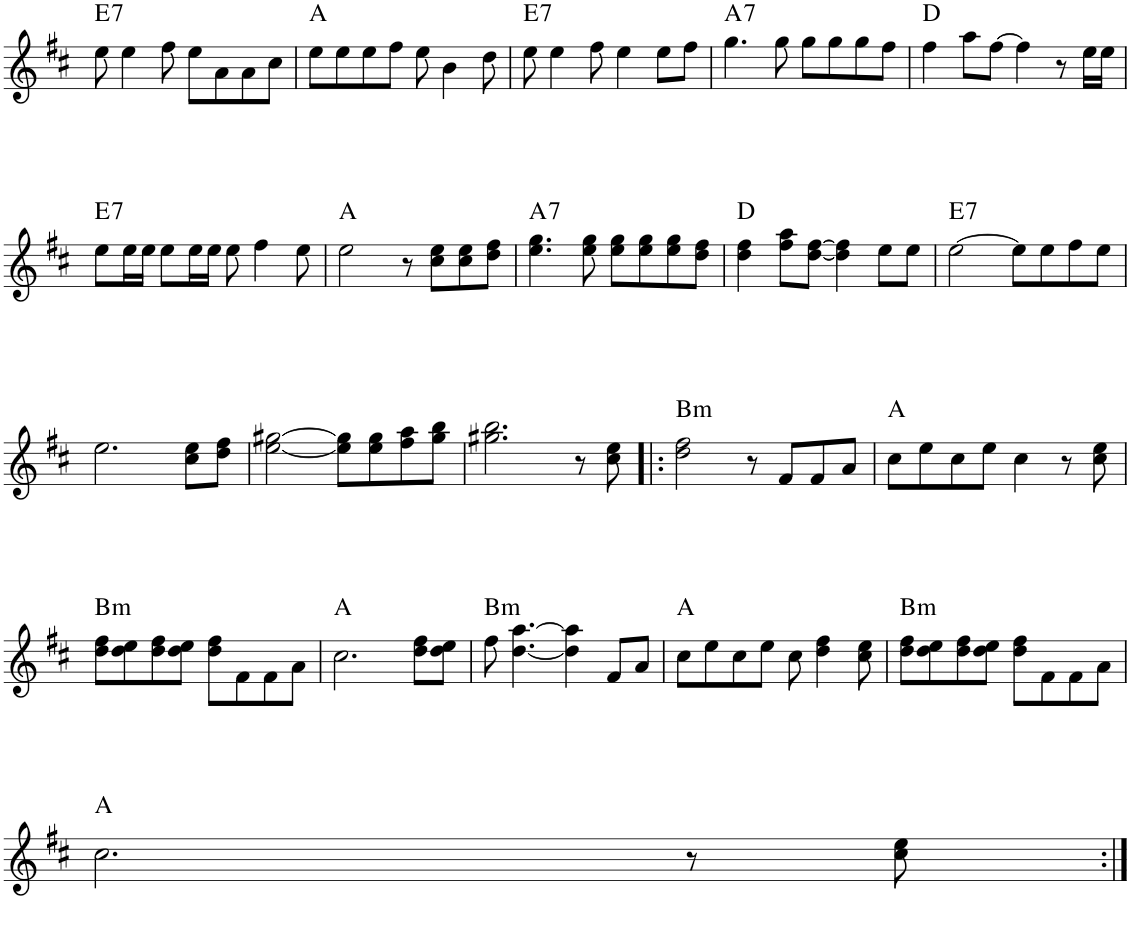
**kern	**harte
*part1	*part1
*staff1	*
*I"Piano	*
*I'Pno.	*
!!LO:PB:g=z
*clefG2	*
*k[f#c#]	*
*M4/4	*
=81	=81
!	!LO:H:kt=7
8ee\	E:7
4ee\	.
8ff#\	.
8ee\L	.
8a\	.
8a\	.
8cc#\J	.
=82	=82
8ee\L	A:maj
8ee\	.
8ee\	.
8ff#\J	.
8ee\	.
4b\	.
8dd\	.
=83	=83
!	!LO:H:kt=7
8ee\	E:7
4ee\	.
8ff#\	.
4ee\	.
8ee\L	.
8ff#\J	.
=84	=84
!	!LO:H:kt=7
4.gg\	A:7
8gg\	.
8gg\L	.
8gg\	.
8gg\	.
8ff#\J	.
=85	=85
4ff#\	D:maj
8aa\L	.
[8ff#\J	.
4ff#\]	.
8r	.
16ee\LL	.
16ee\JJ	.
!!LO:LB:g=z
=86	=86
!	!LO:H:kt=7
8ee\L	E:7
16ee\L	.
16ee\JJ	.
8ee\L	.
16ee\L	.
16ee\JJ	.
8ee\	.
4ff#\	.
8ee\	.
=87	=87
2ee\	A:maj
8r	.
8cc#\ 8ee\L	.
8cc#\ 8ee\	.
8dd\ 8ff#\J	.
=88	=88
!	!LO:H:kt=7
4.ee\ 4.gg\	A:7
8ee\ 8gg\	.
8ee\ 8gg\L	.
8ee\ 8gg\	.
8ee\ 8gg\	.
8dd\ 8ff#\J	.
=89	=89
4dd\ 4ff#\	D:maj
8ff#\ 8aa\L	.
[8dd\ [8ff#\J	.
4dd\] 4ff#\]	.
8ee\L	.
8ee\J	.
=90	=90
!	!LO:H:kt=7
[2ee\	E:7
8ee\L]	.
8ee\	.
8ff#\	.
8ee\J	.
!!LO:LB:g=z
=91	=91
2.ee\	.
8cc#\ 8ee\L	.
8dd\ 8ff#\J	.
=92	=92
[2ee\ [2gg#X\	.
8ee\] 8gg#\]L	.
8ee\ 8gg#\	.
8ff#\ 8aa\	.
8gg#\ 8bb\J	.
=93	=93
2.gg#X\ 2.bb\	.
8r	.
8cc#\ 8ee\	.
=94!|:	=94!|:
!	!LO:H:kt=m
2dd\ 2ff#\	B:min
8r	.
8f#/L	.
8f#/	.
8a/J	.
=95	=95
8cc#\L	A:maj
8ee\	.
8cc#\	.
8ee\J	.
4cc#\	.
8r	.
8cc#\ 8ee\	.
!!LO:LB:g=z
=96	=96
!	!LO:H:kt=m
8dd\ 8ff#\L	B:min
8dd\ 8ee\	.
8dd\ 8ff#\	.
8dd\ 8ee\J	.
8dd\ 8ff#\L	.
8f#\	.
8f#\	.
8a\J	.
=97	=97
2.cc#\	A:maj
8dd\ 8ff#\L	.
8dd\ 8ee\J	.
=98	=98
!	!LO:H:kt=m
8ff#\	B:min
[4.dd\ [4.aa\	.
4dd\] 4aa\]	.
8f#/L	.
8a/J	.
=99	=99
8cc#\L	A:maj
8ee\	.
8cc#\	.
8ee\J	.
8cc#\	.
4dd\ 4ff#\	.
8cc#\ 8ee\	.
=100	=100
!	!LO:H:kt=m
8dd\ 8ff#\L	B:min
8dd\ 8ee\	.
8dd\ 8ff#\	.
8dd\ 8ee\J	.
8dd\ 8ff#\L	.
8f#\	.
8f#\	.
8a\J	.
!!LO:LB:g=z
=101	=101
2.cc#\	A:maj
8r	.
8cc#\ 8ee\	.
=:|!	=:|!
*-	*-
